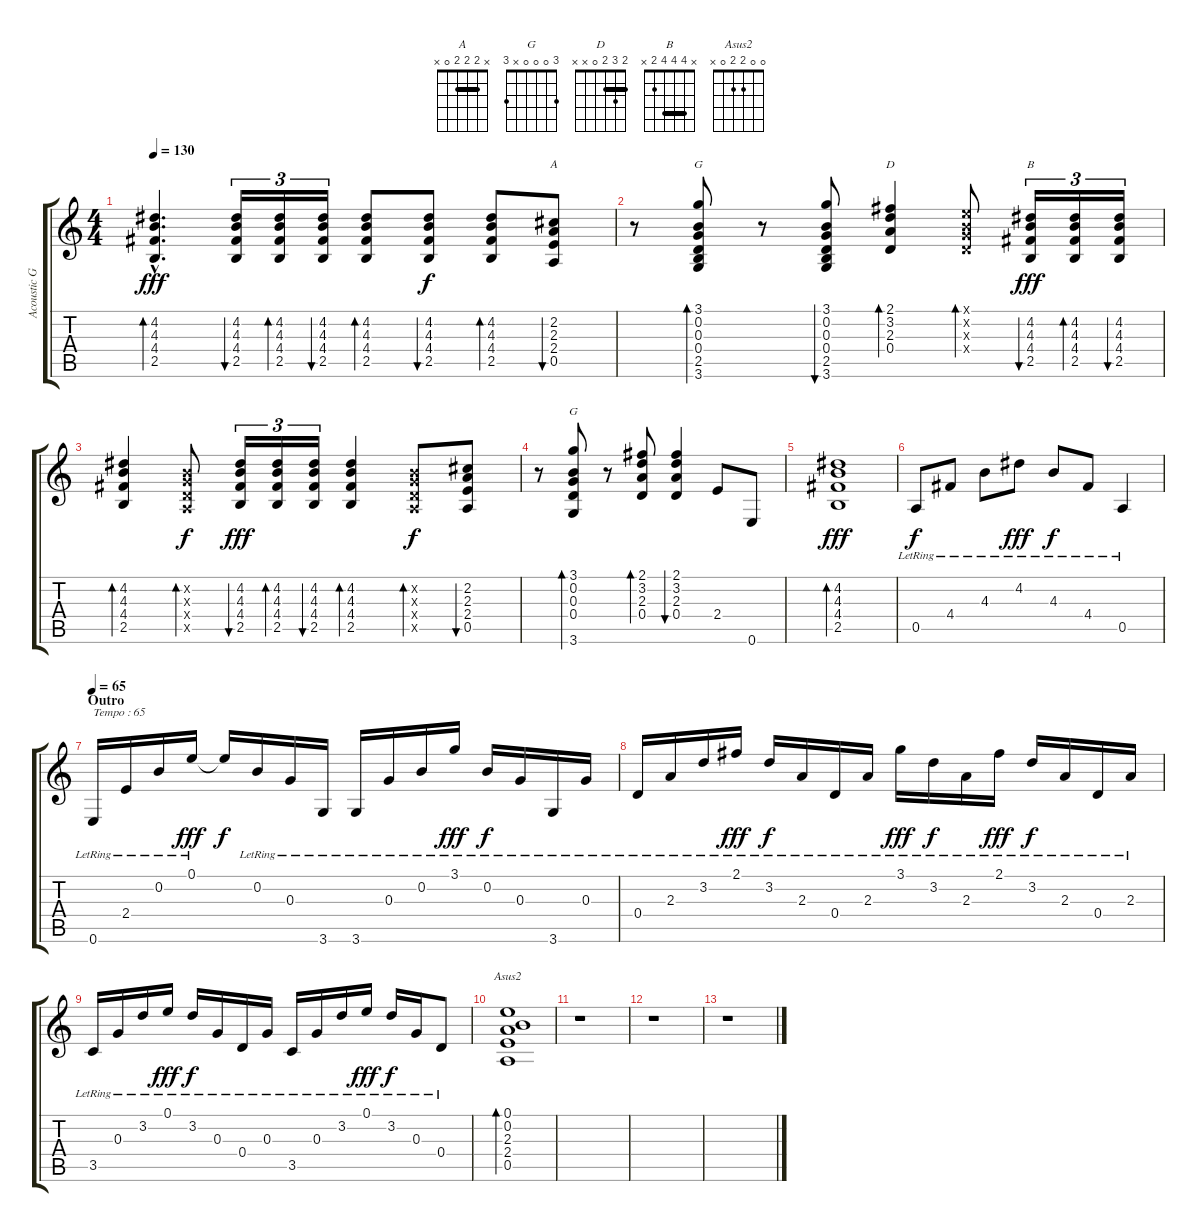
\track ("Acoustic Guitar (Townshend)" "Acoustic G") {instrument acousticguitarsteel}
\staff {score tabs}
\tuning (E4 B3 G3 D3 A2 E2) {hide}
\chord ("A" x 2 2 2 0 x) {barre 2}
\chord ("G" 3 0 0 0 2 3)
\chord ("D" 2 3 2 0 x x) {barre 2}
\chord ("B" x 4 4 4 2 x) {barre 4}
\chord ("G" 3 0 0 0 x 3)
\chord ("Asus2" 0 0 2 2 0 x)
\ts (4 4)
\tempo 130
\clef g2
\ks c
(4.2{hac} 4.3{hac} 4.4{hac} 2.5{hac}).4{d bd 30 dy fff} (4.2 4.3 4.4 2.5).16{tu (3 2) bu 30} (4.2 4.3 4.4 2.5).16{tu (3 2) bd 30} (4.2 4.3 4.4 2.5).16{tu (3 2) bu 30} (4.2 4.3 4.4 2.5).8{bd 30} (4.2 4.3 4.4 2.5).8{bu 30 dy f} (4.2 4.3 4.4 2.5).8{bd 30} (2.2 2.3 2.4 0.5).8{bu 30 ch "A"} |
r.8 (3.1 0.2 0.3 0.4 2.5 3.6).8{bd 30 ch "G"} r.8 (3.1 0.2 0.3 0.4 2.5 3.6).8{bu 30} (2.1 3.2 2.3 0.4).4{bd 30 ch "D"} (0.1{x} 0.2{x} 0.3{x} 0.4{x}).8{bd 30} (4.2 4.3 4.4 2.5).16{tu (3 2) bu 30 ch "B" dy fff} (4.2 4.3 4.4 2.5).16{tu (3 2) bd 30} (4.2 4.3 4.4 2.5).16{tu (3 2) bu 30} |
(4.2 4.3 4.4 2.5).4{bd 30} (0.2{x} 0.3{x} 0.4{x} 0.5{x}).8{bd 30 dy f} (4.2 4.3 4.4 2.5).16{tu (3 2) bu 30 dy fff} (4.2 4.3 4.4 2.5).16{tu (3 2) bd 30} (4.2 4.3 4.4 2.5).16{tu (3 2) bu 30} (4.2 4.3 4.4 2.5).4{bd 30} (0.2{x} 0.3{x} 0.4{x} 0.5{x}).8{bd 30 dy f} (2.2 2.3 2.4 0.5).8{bu 30} |
r.8 (3.1 0.2 0.3 0.4 3.6).8{bd 30 ch "G"} r.8 (2.1 3.2 2.3 0.4).8{bd 30} (2.1 3.2 2.3 0.4).4{bu 30} 2.4.8 0.6.8 |
(4.2 4.3 4.4 2.5).1{bd 30 dy fff} |
0.5{lr}.8{dy f} 4.4{lr}.8 4.3{lr}.8 4.2{lr}.8{dy fff} 4.3{lr}.8{dy f} 4.4{lr}.8 0.5{lr}.4 |
\section ("" "Outro")
\tempo 65
0.6{lr}.16{txt "Tempo : 65" volume 10} 2.4{lr}.16 0.2{lr}.16 0.1{lr}.16{dy fff} 0.1{t}.16{dy f} 0.2{lr}.16 0.3{lr}.16 3.6{lr}.16 3.6{lr}.16 0.3{lr}.16 0.2{lr}.16 3.1{lr}.16{dy fff} 0.2{lr}.16{dy f} 0.3{lr}.16 3.6{lr}.16 0.3{lr}.16 |
0.4{lr}.16 2.3{lr}.16 3.2{lr}.16 2.1{lr}.16{dy fff} 3.2{lr}.16{dy f} 2.3{lr}.16 0.4{lr}.16 2.3{lr}.16 3.1{lr}.16{dy fff} 3.2{lr}.16{dy f} 2.3{lr}.16 2.1{lr}.16{dy fff} 3.2{lr}.16{dy f} 2.3{lr}.16 0.4{lr}.16 2.3{lr}.16 |
3.5{lr}.16 0.3{lr}.16 3.2{lr}.16 0.1{lr}.16{dy fff} 3.2{lr}.16{dy f} 0.3{lr}.16 0.4{lr}.16 0.3{lr}.16 3.5{lr}.16 0.3{lr}.16 3.2{lr}.16 0.1{lr}.16{dy fff} 3.2{lr}.16{dy f} 0.3{lr}.16 0.4{lr}.8 |
(0.1 0.2 2.3 2.4 0.5).1{bd 480 ch "Asus2"} |
r.1 |
r.1 |
r.1
